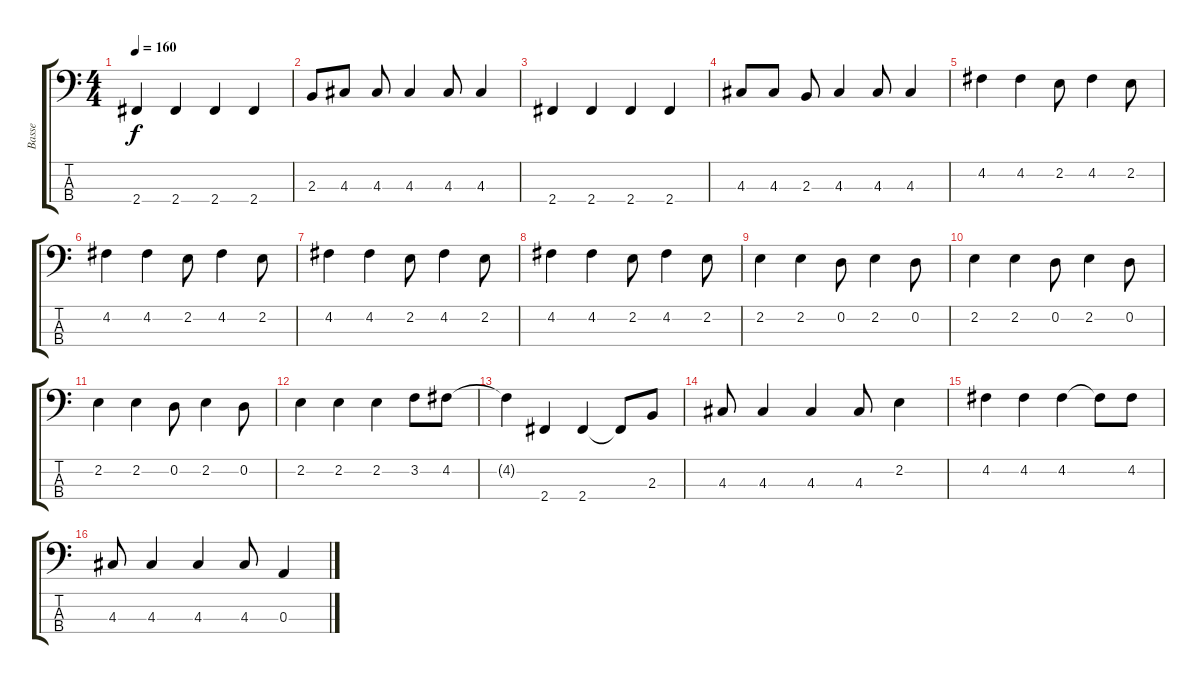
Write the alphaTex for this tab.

\track ("Basse" "Basse") {instrument electricbassfinger}
\staff {score tabs}
\tuning (G2 D2 A1 E1) {hide}
\ts (4 4)
\tempo 160
\clef f4
\ks c
2.4.4{dy f} 2.4.4 2.4.4 2.4.4 |
2.3.8 4.3.8 4.3.8 4.3.4 4.3.8 4.3.4 |
2.4.4 2.4.4 2.4.4 2.4.4 |
4.3.8 4.3.8 2.3.8 4.3.4 4.3.8 4.3.4 |
4.2.4 4.2.4 2.2.8 4.2.4 2.2.8 |
4.2.4 4.2.4 2.2.8 4.2.4 2.2.8 |
4.2.4 4.2.4 2.2.8 4.2.4 2.2.8 |
4.2.4 4.2.4 2.2.8 4.2.4 2.2.8 |
2.2.4 2.2.4 0.2.8 2.2.4 0.2.8 |
2.2.4 2.2.4 0.2.8 2.2.4 0.2.8 |
2.2.4 2.2.4 0.2.8 2.2.4 0.2.8 |
2.2.4 2.2.4 2.2.4 3.2.8 4.2.8 |
4.2{t}.4 2.4.4 2.4.4 2.4{t}.8 2.3.8 |
4.3.8 4.3.4 4.3.4 4.3.8 2.2.4 |
4.2.4 4.2.4 4.2.4 4.2{t}.8 4.2.8 |
4.3.8 4.3.4 4.3.4 4.3.8 0.3.4
